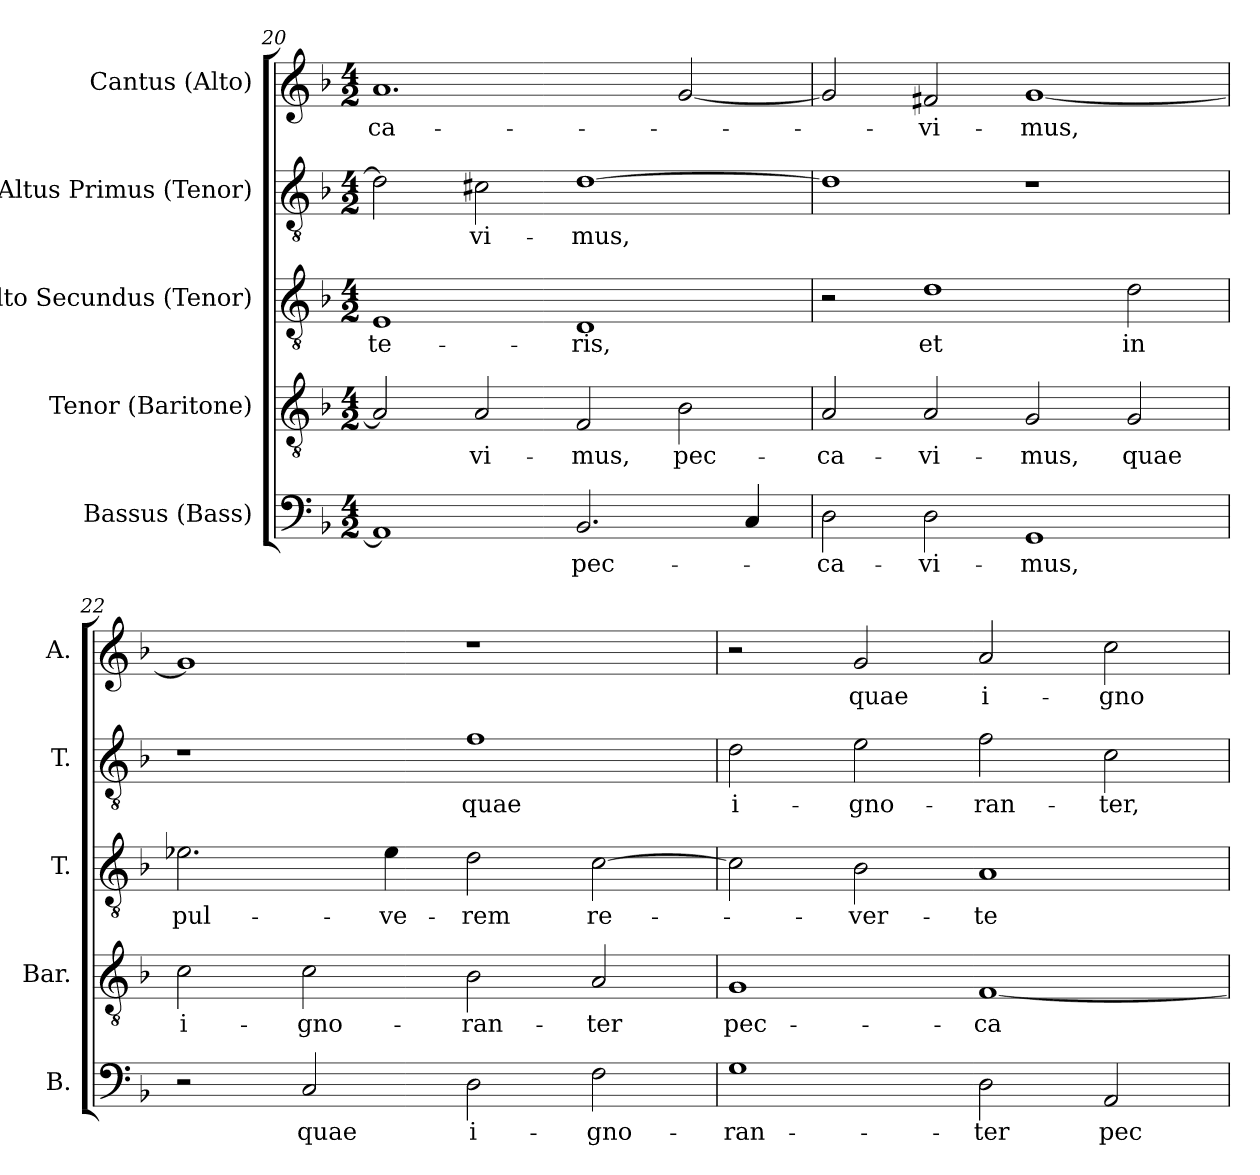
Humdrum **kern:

**kern	**text	**kern	**text	**kern	**text	**kern	**text	**kern	**text
*part5	*part5	*part4	*part4	*part3	*part3	*part2	*part2	*part1	*part1
*staff5	*staff5	*staff4	*staff4	*staff3	*staff3	*staff2	*staff2	*staff1	*staff1
*I"Bassus (Bass)	*	*I"Tenor (Baritone)	*	*I"Alto Secundus (Tenor)	*	*I"Altus Primus (Tenor)	*	*I"Cantus (Alto)	*
*I'B.	*	*I'Bar.	*	*I'T.	*	*I'T.	*	*I'A.	*
!!LO:LB:g=z
*clefF4	*	*clefGv2	*	*clefGv2	*	*clefGv2	*	*clefG2	*
*	*	*ITrd7c12	*	*ITrd7c12	*	*ITrd7c12	*	*	*
*k[b-]	*	*k[b-]	*	*k[b-]	*	*k[b-]	*	*k[b-]	*
*F:	*	*F:	*	*F:	*	*F:	*	*F:	*
*M4/2	*	*M4/2	*	*M4/2	*	*M4/2	*	*M4/2	*
=20	=20	=20	=20	=20	=20	=20	=20	=20	=20
!	!	!	!	!	!LO:LY:b:color=#000000	!	!	!	!
!	!	!	!	!	!	!	!	!	!LO:LY:b:color=#000000
1AAi]	.	2AAi/]	.	1EEi	-te-	2Di\]	.	1.ai	-ca-
!	!	!	!LO:LY:b:color=#000000	!	!	!	!	!	!
!	!	!	!	!	!	!	!LO:LY:b:color=#000000	!	!
.	.	2AAi/	-vi-	.	.	2C#Xi\	-vi-	.	.
!	!LO:LY:b:color=#000000	!	!	!	!	!	!	!	!
!	!	!	!LO:LY:b:color=#000000	!	!	!	!	!	!
!	!	!	!	!	!LO:LY:b:color=#000000	!	!	!	!
!	!	!	!	!	!	!	!LO:LY:b:color=#000000	!	!
2.BB-i/	pec-	2FFi/	-mus,	1DDi	-ris,	[1Di	-mus,	.	.
!	!	!	!LO:LY:b:color=#000000	!	!	!	!	!	!
.	.	2BB-i\	pec-	.	.	.	.	[2gi/	.
4Ci/	.	.	.	.	.	.	.	.	.
=21	=21	=21	=21	=21	=21	=21	=21	=21	=21
!	!LO:LY:b:color=#000000	!	!	!	!	!	!	!	!
!	!	!	!LO:LY:b:color=#000000	!	!	!	!	!	!
2Di\	-ca-	2AAi/	-ca-	2r	.	1Di]	.	2gi/]	.
!	!LO:LY:b:color=#000000	!	!	!	!	!	!	!	!
!	!	!	!LO:LY:b:color=#000000	!	!	!	!	!	!
!	!	!	!	!	!LO:LY:b:color=#000000	!	!	!	!
!	!	!	!	!	!	!	!	!	!LO:LY:b:color=#000000
2Di\	-vi-	2AAi/	-vi-	1Di	et	.	.	2f#Xi/	-vi-
!	!LO:LY:b:color=#000000	!	!	!	!	!	!	!	!
!	!	!	!LO:LY:b:color=#000000	!	!	!	!	!	!
!	!	!	!	!	!	!	!	!	!LO:LY:b:color=#000000
1GGi	-mus,	2GGi/	-mus,	.	.	1r	.	[1gi	-mus,
!	!	!	!LO:LY:b:color=#000000	!	!	!	!	!	!
!	!	!	!	!	!LO:LY:b:color=#000000	!	!	!	!
.	.	2GGi/	quae	2Di\	in	.	.	.	.
=22	=22	=22	=22	=22	=22	=22	=22	=22	=22
!	!	!	!LO:LY:b:color=#000000	!	!	!	!	!	!
!	!	!	!	!	!LO:LY:b:color=#000000	!	!	!	!
2r	.	2Ci\	i-	2.E-Xi\	pul-	1r	.	1gi]	.
!	!LO:LY:b:color=#000000	!	!	!	!	!	!	!	!
!	!	!	!LO:LY:b:color=#000000	!	!	!	!	!	!
2Ci/	quae	2Ci\	-gno-	.	.	.	.	.	.
!	!	!	!	!	!LO:LY:b:color=#000000	!	!	!	!
.	.	.	.	4E-i\	-ve-	.	.	.	.
!	!LO:LY:b:color=#000000	!	!	!	!	!	!	!	!
!	!	!	!LO:LY:b:color=#000000	!	!	!	!	!	!
!	!	!	!	!	!LO:LY:b:color=#000000	!	!	!	!
!	!	!	!	!	!	!	!LO:LY:b:color=#000000	!	!
2Di\	i-	2BB-i\	-ran-	2Di\	-rem	1Fi	quae	1r	.
!	!LO:LY:b:color=#000000	!	!	!	!	!	!	!	!
!	!	!	!LO:LY:b:color=#000000	!	!	!	!	!	!
!	!	!	!	!	!LO:LY:b:color=#000000	!	!	!	!
2Fi\	-gno-	2AAi/	-ter	[2Ci\	re-	.	.	.	.
=23	=23	=23	=23	=23	=23	=23	=23	=23	=23
!	!LO:LY:b:color=#000000	!	!	!	!	!	!	!	!
!	!	!	!LO:LY:b:color=#000000	!	!	!	!	!	!
!	!	!	!	!	!	!	!LO:LY:b:color=#000000	!	!
1Gi	-ran-	1GGi	pec-	2Ci\]	.	2Di\	i-	2r	.
!	!	!	!	!	!LO:LY:b:color=#000000	!	!	!	!
!	!	!	!	!	!	!	!LO:LY:b:color=#000000	!	!
!	!	!	!	!	!	!	!	!	!LO:LY:b:color=#000000
.	.	.	.	2BB-i\	-ver-	2Ei\	-gno-	2gi/	quae
!	!LO:LY:b:color=#000000	!	!	!	!	!	!	!	!
!	!	!	!LO:LY:b:color=#000000	!	!	!	!	!	!
!	!	!	!	!	!LO:LY:b:color=#000000	!	!	!	!
!	!	!	!	!	!	!	!LO:LY:b:color=#000000	!	!
!	!	!	!	!	!	!	!	!	!LO:LY:b:color=#000000
2Di\	-ter	[1FFi	-ca-	1AAi	-te-	2Fi\	-ran-	2ai/	i-
!	!LO:LY:b:color=#000000	!	!	!	!	!	!	!	!
!	!	!	!	!	!	!	!LO:LY:b:color=#000000	!	!
!	!	!	!	!	!	!	!	!	!LO:LY:b:color=#000000
2AAi/	pec-	.	.	.	.	2Ci\	-ter,	2cci\	-gno-
=	=	=	=	=	=	=	=	=	=
*-	*-	*-	*-	*-	*-	*-	*-	*-	*-
